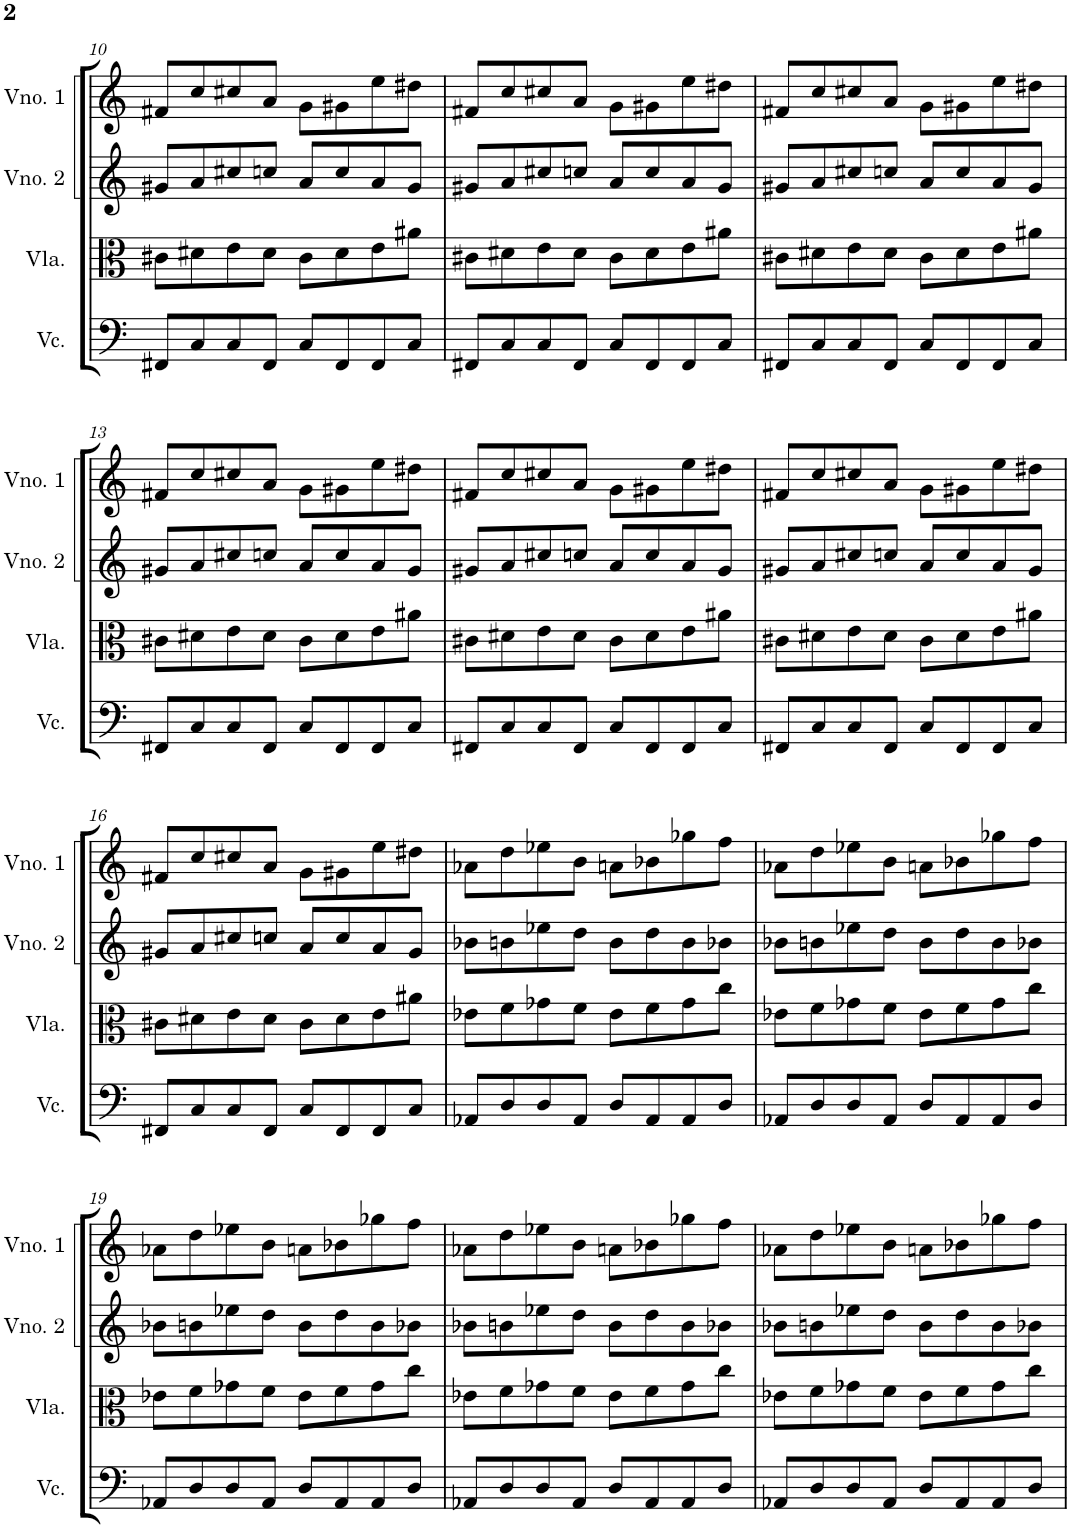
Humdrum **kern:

**kern	**kern	**kern	**kern
*part4	*part3	*part2	*part1
*staff4	*staff3	*staff2	*staff1
*I"Violoncelo	*I"Viola	*I"Violino 2	*I"Violino 1
*I'Vc.	*I'Vla.	*I'Vno. 2	*I'Vno. 1
!!LO:PB:g=z
*clefF4	*clefC3	*clefG2	*clefG2
*k[]	*k[]	*k[]	*k[]
*M4/4	*M4/4	*M4/4	*M4/4
=10	=10	=10	=10
8FF#X/L	8c#X\L	8g#X/L	8f#X/L
8C/	8d#X\	8a/	8cc/
8C/	8e\	8cc#X/	8cc#X/
8FF#/J	8d#\J	8ccn/J	8a/J
8C/L	8c#\L	8a/L	8g\L
8FF#/	8d#\	8cc/	8g#X\
8FF#/	8e\	8a/	8ee\
8C/J	8a#X\J	8g#/J	8dd#X\J
=11	=11	=11	=11
8FF#X/L	8c#X\L	8g#X/L	8f#X/L
8C/	8d#X\	8a/	8cc/
8C/	8e\	8cc#X/	8cc#X/
8FF#/J	8d#\J	8ccn/J	8a/J
8C/L	8c#\L	8a/L	8g\L
8FF#/	8d#\	8cc/	8g#X\
8FF#/	8e\	8a/	8ee\
8C/J	8a#X\J	8g#/J	8dd#X\J
=12	=12	=12	=12
8FF#X/L	8c#X\L	8g#X/L	8f#X/L
8C/	8d#X\	8a/	8cc/
8C/	8e\	8cc#X/	8cc#X/
8FF#/J	8d#\J	8ccn/J	8a/J
8C/L	8c#\L	8a/L	8g\L
8FF#/	8d#\	8cc/	8g#X\
8FF#/	8e\	8a/	8ee\
8C/J	8a#X\J	8g#/J	8dd#X\J
!!LO:LB:g=z
=13	=13	=13	=13
8FF#X/L	8c#X\L	8g#X/L	8f#X/L
8C/	8d#X\	8a/	8cc/
8C/	8e\	8cc#X/	8cc#X/
8FF#/J	8d#\J	8ccn/J	8a/J
8C/L	8c#\L	8a/L	8g\L
8FF#/	8d#\	8cc/	8g#X\
8FF#/	8e\	8a/	8ee\
8C/J	8a#X\J	8g#/J	8dd#X\J
=14	=14	=14	=14
8FF#X/L	8c#X\L	8g#X/L	8f#X/L
8C/	8d#X\	8a/	8cc/
8C/	8e\	8cc#X/	8cc#X/
8FF#/J	8d#\J	8ccn/J	8a/J
8C/L	8c#\L	8a/L	8g\L
8FF#/	8d#\	8cc/	8g#X\
8FF#/	8e\	8a/	8ee\
8C/J	8a#X\J	8g#/J	8dd#X\J
=15	=15	=15	=15
8FF#X/L	8c#X\L	8g#X/L	8f#X/L
8C/	8d#X\	8a/	8cc/
8C/	8e\	8cc#X/	8cc#X/
8FF#/J	8d#\J	8ccn/J	8a/J
8C/L	8c#\L	8a/L	8g\L
8FF#/	8d#\	8cc/	8g#X\
8FF#/	8e\	8a/	8ee\
8C/J	8a#X\J	8g#/J	8dd#X\J
!!LO:LB:g=z
=16	=16	=16	=16
8FF#X/L	8c#X\L	8g#X/L	8f#X/L
8C/	8d#X\	8a/	8cc/
8C/	8e\	8cc#X/	8cc#X/
8FF#/J	8d#\J	8ccn/J	8a/J
8C/L	8c#\L	8a/L	8g\L
8FF#/	8d#\	8cc/	8g#X\
8FF#/	8e\	8a/	8ee\
8C/J	8a#X\J	8g#/J	8dd#X\J
=17	=17	=17	=17
8AA-X/L	8e-X\L	8b-X\L	8a-X\L
8D/	8f\	8bn\	8dd\
8D/	8g-X\	8ee-X\	8ee-X\
8AA-/J	8f\J	8dd\J	8b\J
8D/L	8e-\L	8b\L	8an\L
8AA-/	8f\	8dd\	8b-X\
8AA-/	8g-\	8b\	8gg-X\
8D/J	8cc\J	8b-X\J	8ff\J
=18	=18	=18	=18
8AA-X/L	8e-X\L	8b-X\L	8a-X\L
8D/	8f\	8bn\	8dd\
8D/	8g-X\	8ee-X\	8ee-X\
8AA-/J	8f\J	8dd\J	8b\J
8D/L	8e-\L	8b\L	8an\L
8AA-/	8f\	8dd\	8b-X\
8AA-/	8g-\	8b\	8gg-X\
8D/J	8cc\J	8b-X\J	8ff\J
!!LO:LB:g=z
=19	=19	=19	=19
8AA-X/L	8e-X\L	8b-X\L	8a-X\L
8D/	8f\	8bn\	8dd\
8D/	8g-X\	8ee-X\	8ee-X\
8AA-/J	8f\J	8dd\J	8b\J
8D/L	8e-\L	8b\L	8an\L
8AA-/	8f\	8dd\	8b-X\
8AA-/	8g-\	8b\	8gg-X\
8D/J	8cc\J	8b-X\J	8ff\J
=20	=20	=20	=20
8AA-X/L	8e-X\L	8b-X\L	8a-X\L
8D/	8f\	8bn\	8dd\
8D/	8g-X\	8ee-X\	8ee-X\
8AA-/J	8f\J	8dd\J	8b\J
8D/L	8e-\L	8b\L	8an\L
8AA-/	8f\	8dd\	8b-X\
8AA-/	8g-\	8b\	8gg-X\
8D/J	8cc\J	8b-X\J	8ff\J
=21	=21	=21	=21
8AA-X/L	8e-X\L	8b-X\L	8a-X\L
8D/	8f\	8bn\	8dd\
8D/	8g-X\	8ee-X\	8ee-X\
8AA-/J	8f\J	8dd\J	8b\J
8D/L	8e-\L	8b\L	8an\L
8AA-/	8f\	8dd\	8b-X\
8AA-/	8g-\	8b\	8gg-X\
8D/J	8cc\J	8b-X\J	8ff\J
=	=	=	=
*-	*-	*-	*-
